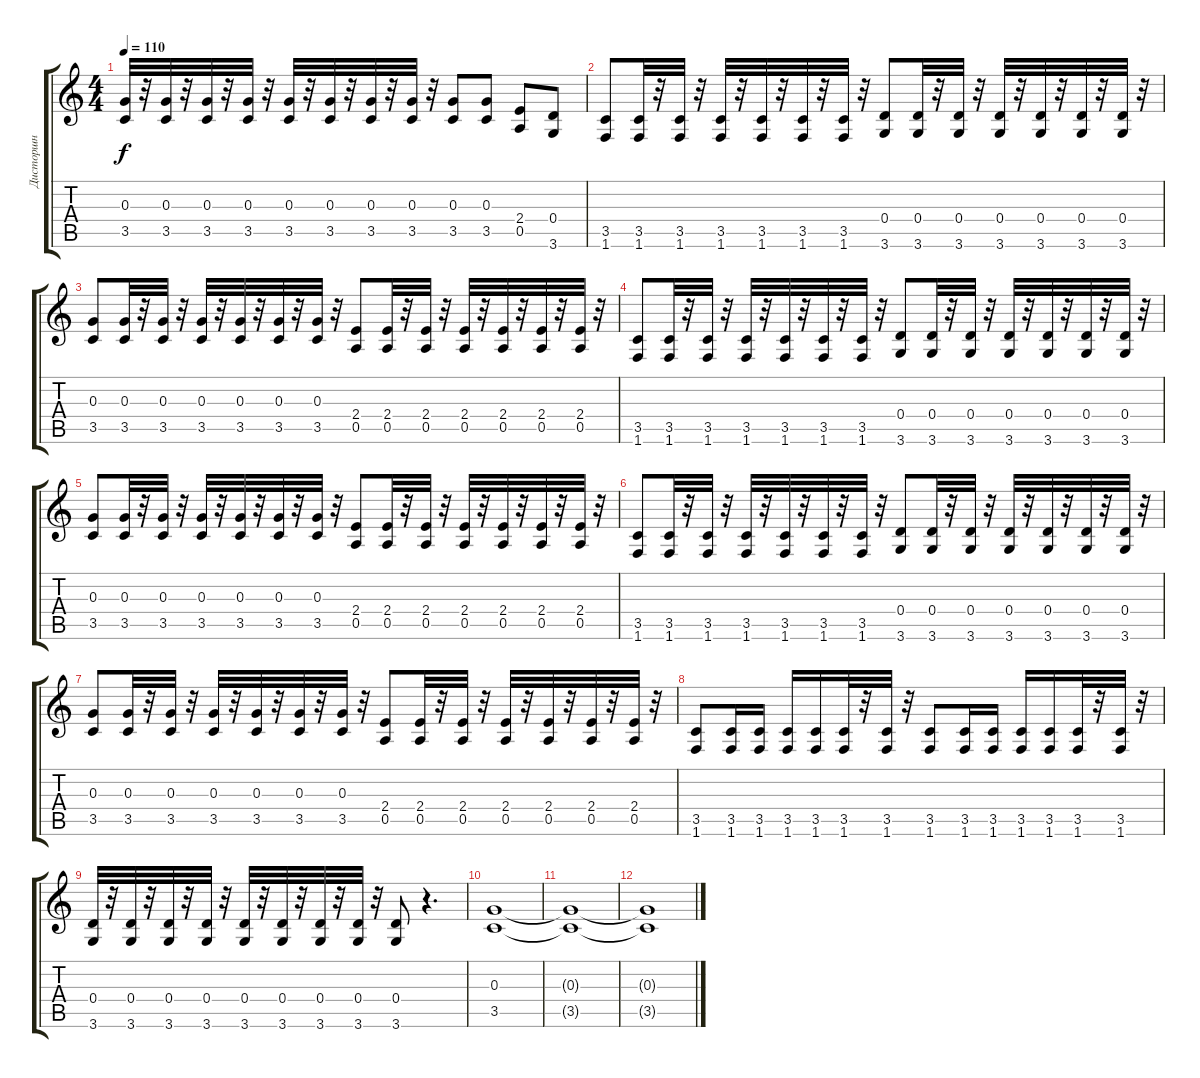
\track ("Дисторшн" "Дисторшн") {instrument distortionguitar}
\staff {score tabs}
\tuning (E4 B3 G3 D3 A2 E2) {hide}
\ts (4 4)
\tempo 110
\clef g2
\ks c
(0.3 3.5).32{dy f} r.32 (0.3 3.5).32 r.32 (0.3 3.5).32 r.32 (0.3 3.5).32 r.32 (0.3 3.5).32 r.32 (0.3 3.5).32 r.32 (0.3 3.5).32 r.32 (0.3 3.5).32 r.32 (0.3 3.5).8 (0.3 3.5).8 (2.4 0.5).8 (0.4 3.6).8 |
(3.5 1.6).8 (3.5 1.6).32 r.32 (3.5 1.6).32 r.32 (3.5 1.6).32 r.32 (3.5 1.6).32 r.32 (3.5 1.6).32 r.32 (3.5 1.6).32 r.32 (0.4 3.6).8 (0.4 3.6).32 r.32 (0.4 3.6).32 r.32 (0.4 3.6).32 r.32 (0.4 3.6).32 r.32 (0.4 3.6).32 r.32 (0.4 3.6).32 r.32 |
(0.3 3.5).8 (0.3 3.5).32 r.32 (0.3 3.5).32 r.32 (0.3 3.5).32 r.32 (0.3 3.5).32 r.32 (0.3 3.5).32 r.32 (0.3 3.5).32 r.32 (2.4 0.5).8 (2.4 0.5).32 r.32 (2.4 0.5).32 r.32 (2.4 0.5).32 r.32 (2.4 0.5).32 r.32 (2.4 0.5).32 r.32 (2.4 0.5).32 r.32 |
(3.5 1.6).8 (3.5 1.6).32 r.32 (3.5 1.6).32 r.32 (3.5 1.6).32 r.32 (3.5 1.6).32 r.32 (3.5 1.6).32 r.32 (3.5 1.6).32 r.32 (0.4 3.6).8 (0.4 3.6).32 r.32 (0.4 3.6).32 r.32 (0.4 3.6).32 r.32 (0.4 3.6).32 r.32 (0.4 3.6).32 r.32 (0.4 3.6).32 r.32 |
(0.3 3.5).8 (0.3 3.5).32 r.32 (0.3 3.5).32 r.32 (0.3 3.5).32 r.32 (0.3 3.5).32 r.32 (0.3 3.5).32 r.32 (0.3 3.5).32 r.32 (2.4 0.5).8 (2.4 0.5).32 r.32 (2.4 0.5).32 r.32 (2.4 0.5).32 r.32 (2.4 0.5).32 r.32 (2.4 0.5).32 r.32 (2.4 0.5).32 r.32 |
(3.5 1.6).8 (3.5 1.6).32 r.32 (3.5 1.6).32 r.32 (3.5 1.6).32 r.32 (3.5 1.6).32 r.32 (3.5 1.6).32 r.32 (3.5 1.6).32 r.32 (0.4 3.6).8 (0.4 3.6).32 r.32 (0.4 3.6).32 r.32 (0.4 3.6).32 r.32 (0.4 3.6).32 r.32 (0.4 3.6).32 r.32 (0.4 3.6).32 r.32 |
(0.3 3.5).8 (0.3 3.5).32 r.32 (0.3 3.5).32 r.32 (0.3 3.5).32 r.32 (0.3 3.5).32 r.32 (0.3 3.5).32 r.32 (0.3 3.5).32 r.32 (2.4 0.5).8 (2.4 0.5).32 r.32 (2.4 0.5).32 r.32 (2.4 0.5).32 r.32 (2.4 0.5).32 r.32 (2.4 0.5).32 r.32 (2.4 0.5).32 r.32 |
(3.5 1.6).8 (3.5 1.6).16 (3.5 1.6).16 (3.5 1.6).16 (3.5 1.6).16 (3.5 1.6).32 r.32 (3.5 1.6).32 r.32 (3.5 1.6).8 (3.5 1.6).16 (3.5 1.6).16 (3.5 1.6).16 (3.5 1.6).16 (3.5 1.6).32 r.32 (3.5 1.6).32 r.32 |
(0.4 3.6).32 r.32 (0.4 3.6).32 r.32 (0.4 3.6).32 r.32 (0.4 3.6).32 r.32 (0.4 3.6).32 r.32 (0.4 3.6).32 r.32 (0.4 3.6).32 r.32 (0.4 3.6).32 r.32 (0.4 3.6).8 r.4{d} |
(0.3 3.5).1 |
(0.3{t} 3.5{t}).1{volume 0} |
(0.3{t} 3.5{t}).1
